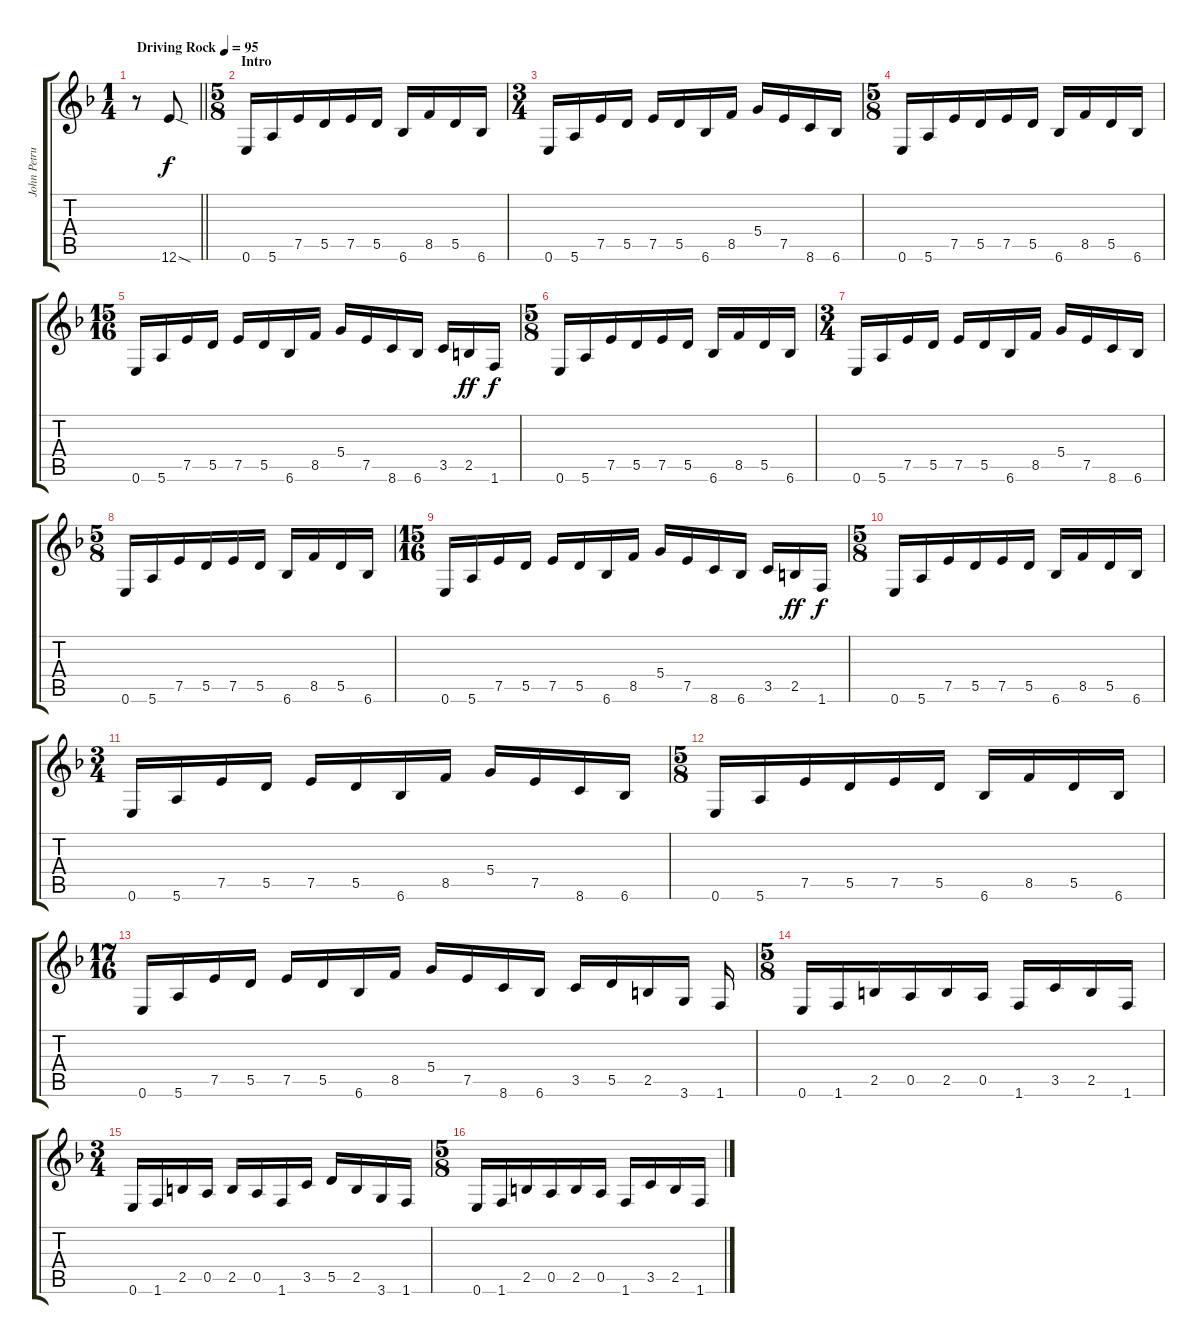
\track ("John Petrucci" "John Petru") {instrument distortionguitar}
\staff {score tabs}
\tuning (E4 B3 G3 D3 A2 E2) {hide}
\ts (1 4)
\tempo (95 "Driving Rock")
\clef g2
\barLineRight lightlight
\ks f
r.8{dy f balance 16 instrument distortionguitar} 12.6{sod}.8{balance 0} |
\ts (5 8)
\section ("" "Intro")
0.6.16 5.6.16 7.5.16 5.5.16 7.5.16 5.5.16 6.6.16 8.5.16 5.5.16 6.6.16 |
\ts (3 4)
0.6.16 5.6.16 7.5.16 5.5.16 7.5.16 5.5.16 6.6.16 8.5.16 5.4.16 7.5.16 8.6.16 6.6.16 |
\ts (5 8)
0.6.16 5.6.16 7.5.16 5.5.16 7.5.16 5.5.16 6.6.16 8.5.16 5.5.16 6.6.16 |
\ts (15 16)
0.6.16 5.6.16 7.5.16 5.5.16 7.5.16 5.5.16 6.6.16 8.5.16 5.4.16 7.5.16 8.6.16 6.6.16 3.5.16 2.5.16{dy ff} 1.6.16{dy f} |
\ts (5 8)
0.6.16 5.6.16 7.5.16 5.5.16 7.5.16 5.5.16 6.6.16 8.5.16 5.5.16 6.6.16 |
\ts (3 4)
0.6.16 5.6.16 7.5.16 5.5.16 7.5.16 5.5.16 6.6.16 8.5.16 5.4.16 7.5.16 8.6.16 6.6.16 |
\ts (5 8)
0.6.16 5.6.16 7.5.16 5.5.16 7.5.16 5.5.16 6.6.16 8.5.16 5.5.16 6.6.16 |
\ts (15 16)
0.6.16 5.6.16 7.5.16 5.5.16 7.5.16 5.5.16 6.6.16 8.5.16 5.4.16 7.5.16 8.6.16 6.6.16 3.5.16 2.5.16{dy ff} 1.6.16{dy f} |
\ts (5 8)
0.6.16 5.6.16 7.5.16 5.5.16 7.5.16 5.5.16 6.6.16 8.5.16 5.5.16 6.6.16 |
\ts (3 4)
0.6.16 5.6.16 7.5.16 5.5.16 7.5.16 5.5.16 6.6.16 8.5.16 5.4.16 7.5.16 8.6.16 6.6.16 |
\ts (5 8)
0.6.16 5.6.16 7.5.16 5.5.16 7.5.16 5.5.16 6.6.16 8.5.16 5.5.16 6.6.16 |
\ts (17 16)
0.6.16 5.6.16 7.5.16 5.5.16 7.5.16 5.5.16 6.6.16 8.5.16 5.4.16 7.5.16 8.6.16 6.6.16 3.5.16 5.5.16 2.5.16 3.6.16 1.6.16 |
\ts (5 8)
0.6.16 1.6.16 2.5.16 0.5.16 2.5.16 0.5.16 1.6.16 3.5.16 2.5.16 1.6.16 |
\ts (3 4)
0.6.16 1.6.16 2.5.16 0.5.16 2.5.16 0.5.16 1.6.16 3.5.16 5.5.16 2.5.16 3.6.16 1.6.16 |
\ts (5 8)
0.6.16 1.6.16 2.5.16 0.5.16 2.5.16 0.5.16 1.6.16 3.5.16 2.5.16 1.6.16
